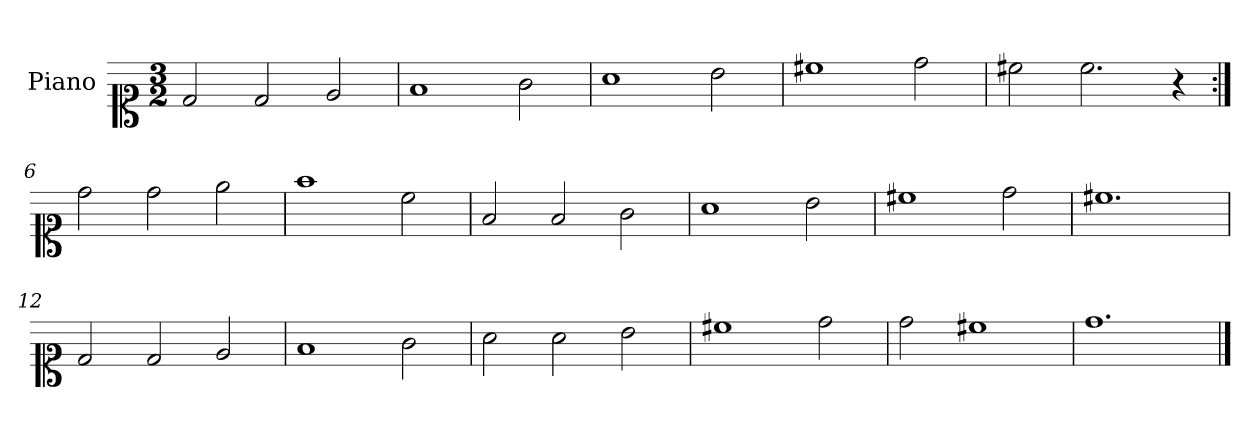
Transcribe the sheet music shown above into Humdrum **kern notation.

**kern
*part1
*staff1
*I"Piano
*I'Pno.
*clefC1
*k[]
*M3/2
=1
2d/
2d/
2e/
=2
1f
2g\
=3
1a
2b\
=4
1cc#X
2dd\
=5
2cc#X\
2.cc#\
4r
=6:|!
2dd\
2dd\
2ee\
=7
1ff
2cc\
=8
2f/
2f/
2g\
=9
1a
2b\
=10
1cc#X
2dd\
=11
1.cc#X
!!LO:LB:g=z
=12
2d/
2d/
2e/
=13
1f
2g\
=14
2a\
2a\
2b\
=15
1cc#X
2dd\
=16
2dd\
1cc#X
=17
1.dd
==
*-
